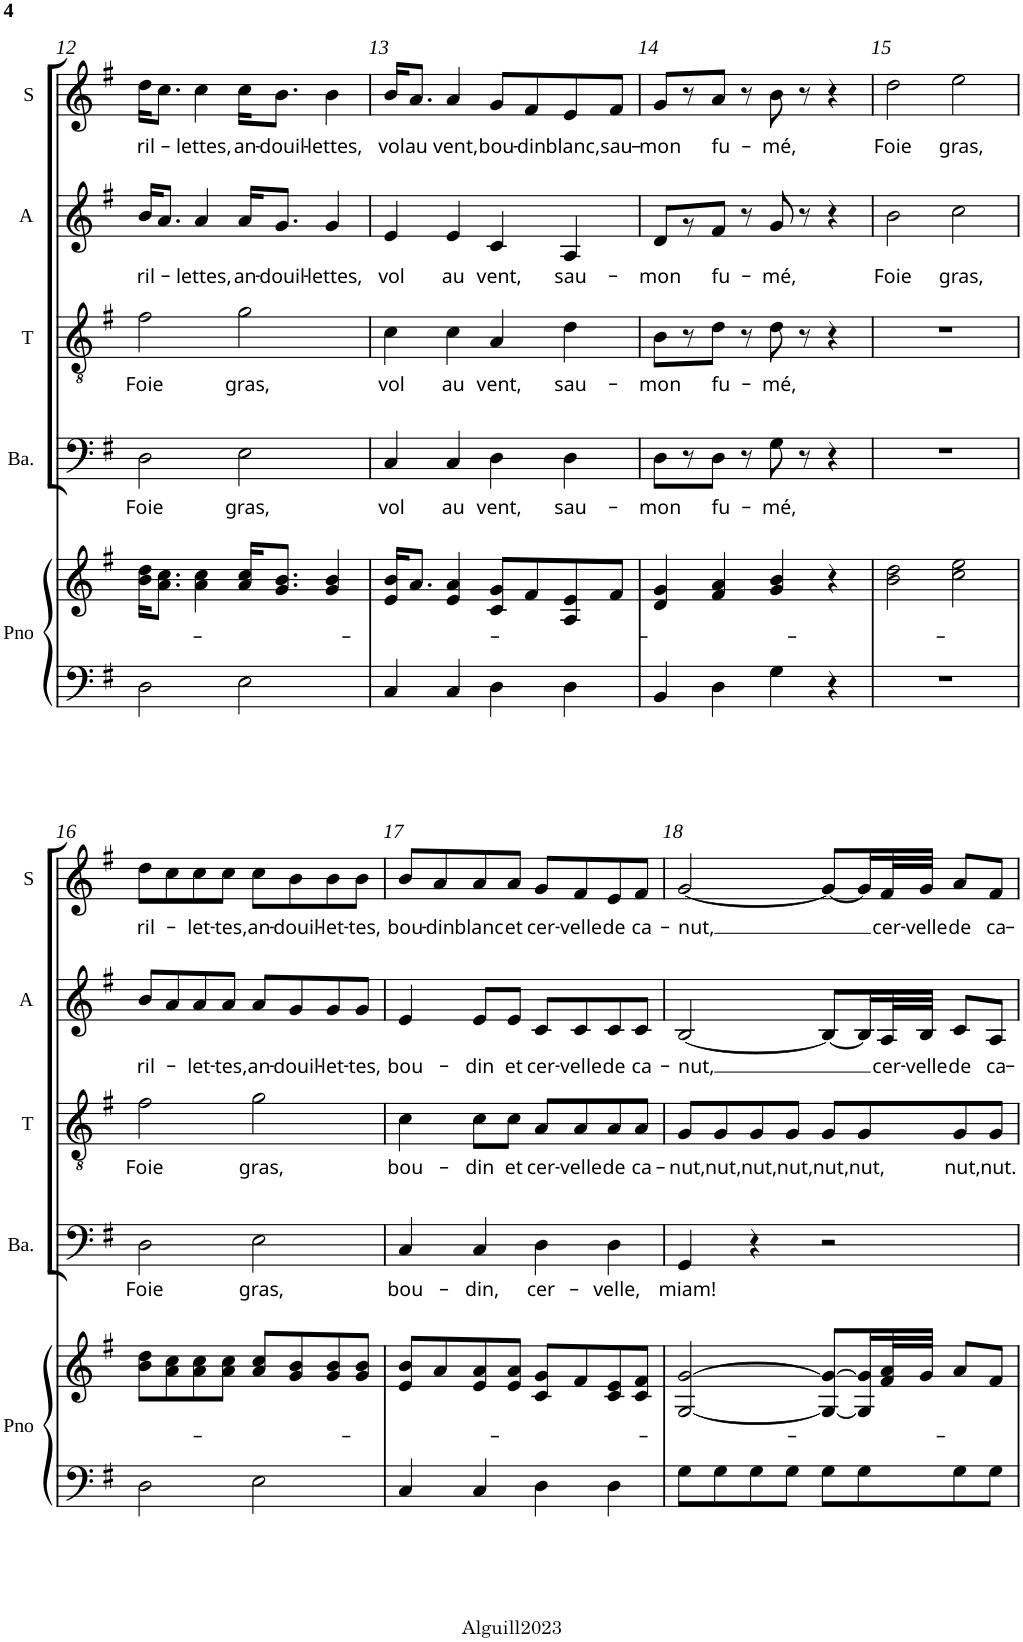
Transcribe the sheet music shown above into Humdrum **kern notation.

**kern	**kern	**kern	**text	**kern	**text	**kern	**text	**kern	**text
*part5	*part5	*part4	*part4	*part3	*part3	*part2	*part2	*part1	*part1
*staff6	*staff5	*staff4	*staff4	*staff3	*staff3	*staff2	*staff2	*staff1	*staff1
*I"Piano	*	*I"Basse	*	*I"Ténor	*	*I"Alto	*	*I"Soprano	*
*I'Pno	*	*I'Ba.	*	*I'T	*	*I'A	*	*I'S	*
!!LO:PB:g=z
*clefF4	*clefG2	*clefF4	*	*clefGv2	*	*clefG2	*	*clefG2	*
*k[f#]	*k[f#]	*k[f#]	*	*k[f#]	*	*k[f#]	*	*k[f#]	*
*G:	*G:	*G:	*	*G:	*	*G:	*	*G:	*
*M4/4	*M4/4	*M4/4	*	*M4/4	*	*M4/4	*	*M4/4	*
*met(c)	*met(c)	*met(c)	*	*met(c)	*	*met(c)	*	*met(c)	*
=12	=12	=12	=12	=12	=12	=12	=12	=12	=12
!	!	!	!LO:LY:b	!	!LO:LY:b	!	!LO:LY:b	!	!LO:LY:b
2D\	16b\ 16dd\KL	2D\	Foie	2f#\	Foie	16b/KL	ril-	16dd\KL	ril-
.	8.a\ 8.cc\J	.	.	.	.	8.a/J	.	8.cc\J	.
!	!	!	!	!	!	!	!LO:LY:b	!	!LO:LY:b
.	4a\ 4cc\	.	.	.	.	4a/	-lettes,	4cc\	-lettes,
!	!	!	!LO:LY:b	!	!LO:LY:b	!	!LO:LY:b	!	!LO:LY:b
2E\	16a/ 16cc/KL	2E\	gras,	2g\	gras,	16a/KL	an-	16cc\KL	an-
!	!	!	!	!	!	!	!LO:LY:b	!	!LO:LY:b
.	8.g/ 8.b/J	.	.	.	.	8.g/J	-douil-	8.b\J	-douil-
!	!	!	!	!	!	!	!LO:LY:b	!	!LO:LY:b
.	4g/ 4b/	.	.	.	.	4g/	-lettes,	4b\	-lettes,
=13	=13	=13	=13	=13	=13	=13	=13	=13	=13
!	!	!	!LO:LY:b	!	!LO:LY:b	!	!LO:LY:b	!	!LO:LY:b
4C/	16e/ 16b/KL	4C/	vol	4c\	vol	4e/	vol	16b/KL	vol
!	!	!	!	!	!	!	!	!	!LO:LY:b
.	8.a/J	.	.	.	.	.	.	8.a/J	au
!	!	!	!LO:LY:b	!	!LO:LY:b	!	!LO:LY:b	!	!LO:LY:b
4C/	4e/ 4a/	4C/	au	4c\	au	4e/	au	4a/	vent,
!	!	!	!LO:LY:b	!	!LO:LY:b	!	!LO:LY:b	!	!LO:LY:b
4D\	8c/ 8g/L	4D\	vent,	4A/	vent,	4c/	vent,	8g/L	bou-
!	!	!	!	!	!	!	!	!	!LO:LY:b
.	8f#/	.	.	.	.	.	.	8f#/	-din
!	!	!	!LO:LY:b	!	!LO:LY:b	!	!LO:LY:b	!	!LO:LY:b
4D\	8A/ 8e/	4D\	sau-	4d\	sau-	4A/	sau-	8e/	blanc,
!	!	!	!	!	!	!	!	!	!LO:LY:b
.	8f#/J	.	.	.	.	.	.	8f#/J	sau-
=14	=14	=14	=14	=14	=14	=14	=14	=14	=14
!	!	!	!LO:LY:b	!	!LO:LY:b	!	!LO:LY:b	!	!LO:LY:b
4BB/	4d/ 4g/	8D\L	-mon	8B\L	-mon	8d/L	-mon	8g/L	-mon
.	.	8r	.	8r	.	8r	.	8r	.
!	!	!	!LO:LY:b	!	!LO:LY:b	!	!LO:LY:b	!	!LO:LY:b
4D\	4f#/ 4a/	8D\J	fu-	8d\J	fu-	8f#/J	fu-	8a/J	fu-
.	.	8r	.	8r	.	8r	.	8r	.
!	!	!	!LO:LY:b	!	!LO:LY:b	!	!LO:LY:b	!	!LO:LY:b
4G\	4g/ 4b/	8G\	-mé,	8d\	-mé,	8g/	-mé,	8b\	-mé,
.	.	8r	.	8r	.	8r	.	8r	.
4r	4r	4r	.	4r	.	4r	.	4r	.
=15	=15	=15	=15	=15	=15	=15	=15	=15	=15
!	!	!	!	!	!	!	!LO:LY:b	!	!LO:LY:b
1r	2b\ 2dd\	1r	.	1r	.	2b\	Foie	2dd\	Foie
!	!	!	!	!	!	!	!LO:LY:b	!	!LO:LY:b
.	2cc\ 2ee\	.	.	.	.	2cc\	gras,	2ee\	gras,
!!LO:LB:g=z
=16	=16	=16	=16	=16	=16	=16	=16	=16	=16
!	!	!	!LO:LY:b	!	!LO:LY:b	!	!LO:LY:b	!	!LO:LY:b
2D\	8b\ 8dd\L	2D\	Foie	2f#\	Foie	8b/L	ril-	8dd\L	ril-
.	8a\ 8cc\	.	.	.	.	8a/	.	8cc\	.
!	!	!	!	!	!	!	!LO:LY:b	!	!LO:LY:b
.	8a\ 8cc\	.	.	.	.	8a/	-let-	8cc\	-let-
!	!	!	!	!	!	!	!LO:LY:b	!	!LO:LY:b
.	8a\ 8cc\J	.	.	.	.	8a/J	-tes,	8cc\J	-tes,
!	!	!	!LO:LY:b	!	!LO:LY:b	!	!LO:LY:b	!	!LO:LY:b
2E\	8a/ 8cc/L	2E\	gras,	2g\	gras,	8a/L	an-	8cc\L	an-
!	!	!	!	!	!	!	!LO:LY:b	!	!LO:LY:b
.	8g/ 8b/	.	.	.	.	8g/	-douil-	8b\	-douil-
!	!	!	!	!	!	!	!LO:LY:b	!	!LO:LY:b
.	8g/ 8b/	.	.	.	.	8g/	-let-	8b\	-let-
!	!	!	!	!	!	!	!LO:LY:b	!	!LO:LY:b
.	8g/ 8b/J	.	.	.	.	8g/J	-tes,	8b\J	-tes,
=17	=17	=17	=17	=17	=17	=17	=17	=17	=17
!	!	!	!LO:LY:b	!	!LO:LY:b	!	!LO:LY:b	!	!LO:LY:b
4C/	8e/ 8b/L	4C/	bou-	4c\	bou-	4e/	bou-	8b/L	bou-
!	!	!	!	!	!	!	!	!	!LO:LY:b
.	8a/	.	.	.	.	.	.	8a/	-din
!	!	!	!LO:LY:b	!	!LO:LY:b	!	!LO:LY:b	!	!LO:LY:b
4C/	8e/ 8a/	4C/	-din,	8c\L	-din	8e/L	-din	8a/	blanc
!	!	!	!	!	!LO:LY:b	!	!LO:LY:b	!	!LO:LY:b
.	8e/ 8a/J	.	.	8c\J	et	8e/J	et	8a/J	et
!	!	!	!LO:LY:b	!	!LO:LY:b	!	!LO:LY:b	!	!LO:LY:b
4D\	8c/ 8g/L	4D\	cer-	8A/L	cer-	8c/L	cer-	8g/L	cer-
!	!	!	!	!	!LO:LY:b	!	!LO:LY:b	!	!LO:LY:b
.	8f#/	.	.	8A/	-velle	8c/	-velle	8f#/	-velle
!	!	!	!LO:LY:b	!	!LO:LY:b	!	!LO:LY:b	!	!LO:LY:b
4D\	8c/ 8e/	4D\	-velle,	8A/	de	8c/	de	8e/	de
!	!	!	!	!	!LO:LY:b	!	!LO:LY:b	!	!LO:LY:b
.	8c/ 8f#/J	.	.	8A/J	ca-	8c/J	ca-	8f#/J	ca-
=18	=18	=18	=18	=18	=18	=18	=18	=18	=18
!	!	!	!LO:LY:b	!	!LO:LY:b	!	!LO:LY:b	!	!LO:LY:b
8G\L	[2G/ [2g/	4GG/	miam!	8G/L	-nut,	[2B/	-nut,	[2g/	-nut,
!	!	!	!	!	!LO:LY:b	!	!	!	!
8G\	.	.	.	8G/	nut,	.	.	.	.
!	!	!	!	!	!LO:LY:b	!	!	!	!
8G\	.	4r	.	8G/	nut,	.	.	.	.
!	!	!	!	!	!LO:LY:b	!	!	!	!
8G\J	.	.	.	8G/J	nut,	.	.	.	.
!	!	!	!	!	!LO:LY:b	!	!	!	!
8G\L	8G/_ 8g/_L	2r	.	8G/L	nut,	8B/L_	.	8g/L_	.
!	!	!	!	!	!LO:LY:b	!	!	!	!
8G\	16G/] 16g/]L	.	.	8G/	nut,	16B/L]	.	16g/L]	.
!	!	!	!	!	!	!	!LO:LY:b	!	!LO:LY:b
.	32f#/ 32a/L	.	.	.	.	32A/L	cer-	32f#/L	cer-
!	!	!	!	!	!	!	!LO:LY:b	!	!LO:LY:b
.	32g/JJJ	.	.	.	.	32B/JJJ	-velle	32g/JJJ	-velle
!	!	!	!	!	!LO:LY:b	!	!LO:LY:b	!	!LO:LY:b
8G\	8a/L	.	.	8G/	nut,	8c/L	de	8a/L	de
!	!	!	!	!	!LO:LY:b	!	!LO:LY:b	!	!LO:LY:b
8G\J	8f#/J	.	.	8G/J	nut.	8A/J	ca-	8f#/J	ca-
=	=	=	=	=	=	=	=	=	=
*-	*-	*-	*-	*-	*-	*-	*-	*-	*-
